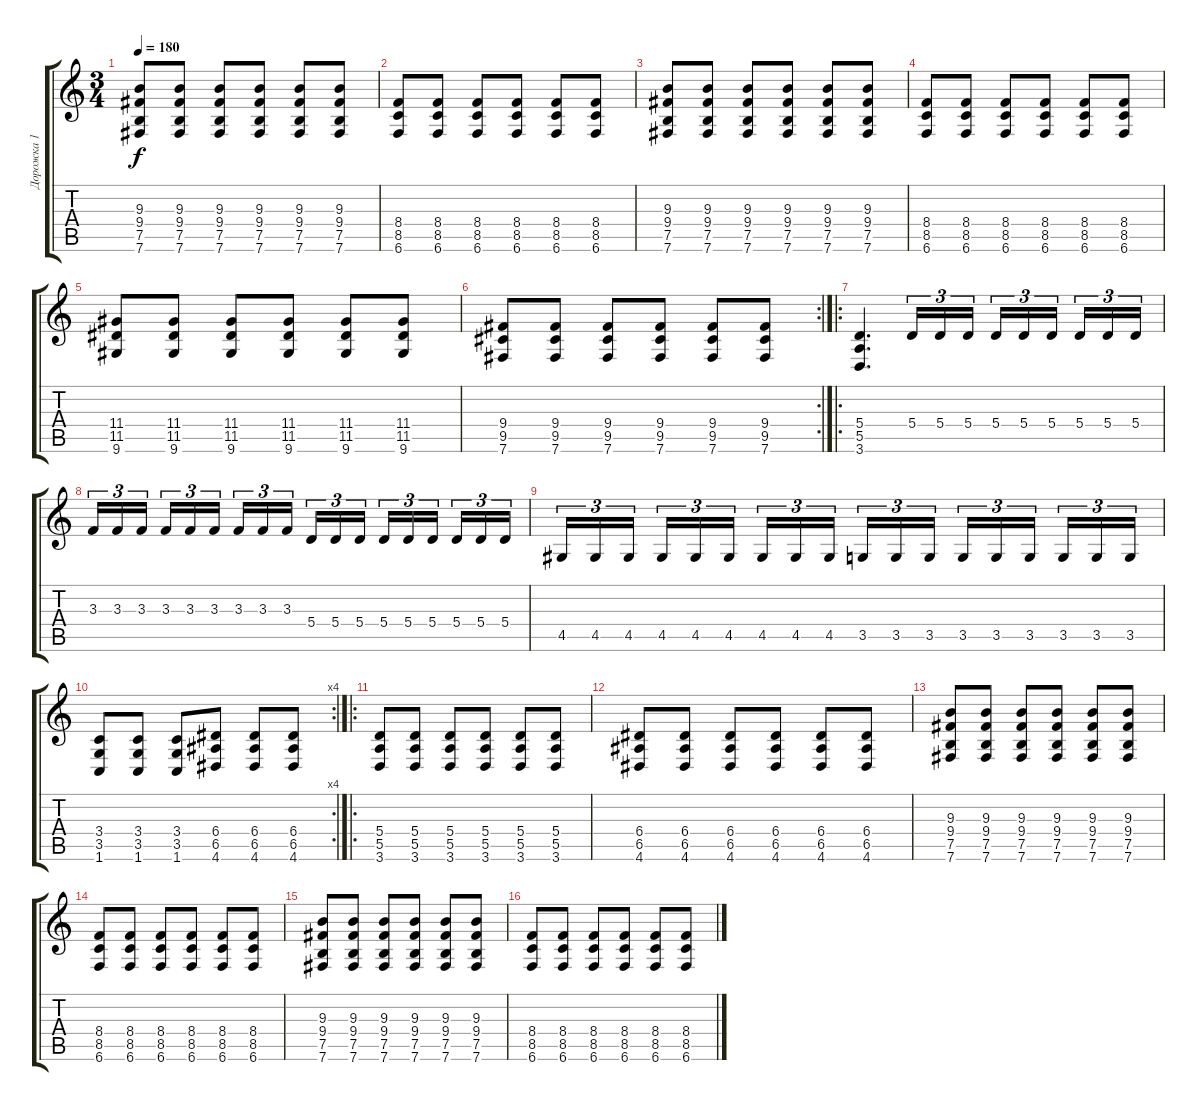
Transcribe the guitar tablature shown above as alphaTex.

\track ("Дорожка 1" "Дорожка 1") {instrument overdrivenguitar}
\staff {score tabs}
\tuning (B3 Gb3 D3 A2 E2 B1) {hide}
\ts (3 4)
\tempo 180
\clef g2
\ks c
(9.3 9.4 7.5 7.6).8{dy f} (9.3 9.4 7.5 7.6).8 (9.3 9.4 7.5 7.6).8 (9.3 9.4 7.5 7.6).8 (9.3 9.4 7.5 7.6).8 (9.3 9.4 7.5 7.6).8 |
(8.4 8.5 6.6).8 (8.4 8.5 6.6).8 (8.4 8.5 6.6).8 (8.4 8.5 6.6).8 (8.4 8.5 6.6).8 (8.4 8.5 6.6).8 |
(9.3 9.4 7.5 7.6).8 (9.3 9.4 7.5 7.6).8 (9.3 9.4 7.5 7.6).8 (9.3 9.4 7.5 7.6).8 (9.3 9.4 7.5 7.6).8 (9.3 9.4 7.5 7.6).8 |
(8.4 8.5 6.6).8 (8.4 8.5 6.6).8 (8.4 8.5 6.6).8 (8.4 8.5 6.6).8 (8.4 8.5 6.6).8 (8.4 8.5 6.6).8 |
(11.4 11.5 9.6).8 (11.4 11.5 9.6).8 (11.4 11.5 9.6).8 (11.4 11.5 9.6).8 (11.4 11.5 9.6).8 (11.4 11.5 9.6).8 |
\rc 2
(9.4 9.5 7.6).8 (9.4 9.5 7.6).8 (9.4 9.5 7.6).8 (9.4 9.5 7.6).8 (9.4 9.5 7.6).8 (9.4 9.5 7.6).8 |
\ro
(5.4 5.5 3.6).4{d} 5.4.16{tu (3 2)} 5.4.16{tu (3 2)} 5.4.16{tu (3 2)} 5.4.16{tu (3 2)} 5.4.16{tu (3 2)} 5.4.16{tu (3 2) beam splitsecondary} 5.4.16{tu (3 2)} 5.4.16{tu (3 2)} 5.4.16{tu (3 2)} |
3.3.16{tu (3 2)} 3.3.16{tu (3 2)} 3.3.16{tu (3 2) beam splitsecondary} 3.3.16{tu (3 2)} 3.3.16{tu (3 2)} 3.3.16{tu (3 2)} 3.3.16{tu (3 2)} 3.3.16{tu (3 2)} 3.3.16{tu (3 2) beam splitsecondary} 5.4.16{tu (3 2)} 5.4.16{tu (3 2)} 5.4.16{tu (3 2)} 5.4.16{tu (3 2)} 5.4.16{tu (3 2)} 5.4.16{tu (3 2) beam splitsecondary} 5.4.16{tu (3 2)} 5.4.16{tu (3 2)} 5.4.16{tu (3 2)} |
4.5.16{tu (3 2)} 4.5.16{tu (3 2)} 4.5.16{tu (3 2) beam splitsecondary} 4.5.16{tu (3 2)} 4.5.16{tu (3 2)} 4.5.16{tu (3 2)} 4.5.16{tu (3 2)} 4.5.16{tu (3 2)} 4.5.16{tu (3 2) beam splitsecondary} 3.5.16{tu (3 2)} 3.5.16{tu (3 2)} 3.5.16{tu (3 2)} 3.5.16{tu (3 2)} 3.5.16{tu (3 2)} 3.5.16{tu (3 2) beam splitsecondary} 3.5.16{tu (3 2)} 3.5.16{tu (3 2)} 3.5.16{tu (3 2)} |
\rc 4
(3.4 3.5 1.6).8 (3.4 3.5 1.6).8 (3.4 3.5 1.6).8 (6.4 6.5 4.6).8 (6.4 6.5 4.6).8 (6.4 6.5 4.6).8 |
\ro
(5.4 5.5 3.6).8 (5.4 5.5 3.6).8 (5.4 5.5 3.6).8 (5.4 5.5 3.6).8 (5.4 5.5 3.6).8 (5.4 5.5 3.6).8 |
(6.4 6.5 4.6).8 (6.4 6.5 4.6).8 (6.4 6.5 4.6).8 (6.4 6.5 4.6).8 (6.4 6.5 4.6).8 (6.4 6.5 4.6).8 |
(9.3 9.4 7.5 7.6).8 (9.3 9.4 7.5 7.6).8 (9.3 9.4 7.5 7.6).8 (9.3 9.4 7.5 7.6).8 (9.3 9.4 7.5 7.6).8 (9.3 9.4 7.5 7.6).8 |
(8.4 8.5 6.6).8 (8.4 8.5 6.6).8 (8.4 8.5 6.6).8 (8.4 8.5 6.6).8 (8.4 8.5 6.6).8 (8.4 8.5 6.6).8 |
(9.3 9.4 7.5 7.6).8 (9.3 9.4 7.5 7.6).8 (9.3 9.4 7.5 7.6).8 (9.3 9.4 7.5 7.6).8 (9.3 9.4 7.5 7.6).8 (9.3 9.4 7.5 7.6).8 |
(8.4 8.5 6.6).8 (8.4 8.5 6.6).8 (8.4 8.5 6.6).8 (8.4 8.5 6.6).8 (8.4 8.5 6.6).8 (8.4 8.5 6.6).8
